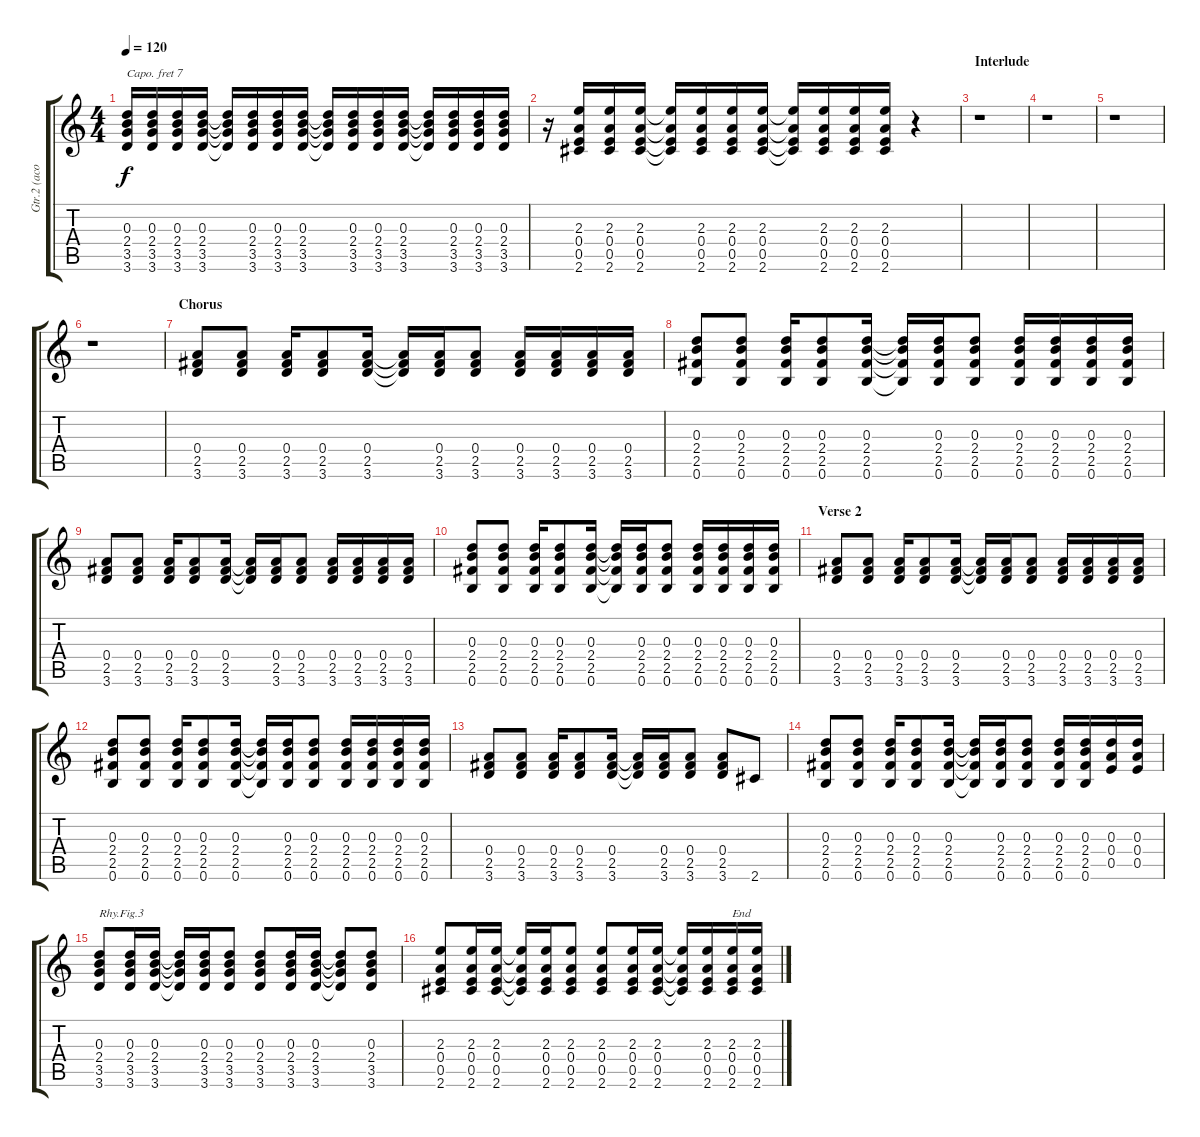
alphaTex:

\track ("Gtr.2 (acous.)" "Gtr.2 (aco") {instrument acousticguitarsteel}
\staff {score tabs}
\capo 7
\tuning (E4 B3 G3 D3 A2 E2) {hide}
\ts (4 4)
\tempo 120
\clef g2
\ks c
(0.3{t} 2.4{t} 3.5{t} 3.6{t}).16{dy f} (0.3 2.4 3.5 3.6).16 (0.3 2.4 3.5 3.6).16 (0.3 2.4 3.5 3.6).16 (0.3{t} 2.4{t} 3.5{t} 3.6{t}).16 (0.3 2.4 3.5 3.6).16 (0.3 2.4 3.5 3.6).16 (0.3 2.4 3.5 3.6).16 (0.3{t} 2.4{t} 3.5{t} 3.6{t}).16 (0.3 2.4 3.5 3.6).16 (0.3 2.4 3.5 3.6).16 (0.3 2.4 3.5 3.6).16 (0.3{t} 2.4{t} 3.5{t} 3.6{t}).16 (0.3 2.4 3.5 3.6).16 (0.3 2.4 3.5 3.6).16 (0.3 2.4 3.5 3.6).16 |
r.16 (2.3 0.4 0.5 2.6).16 (2.3 0.4 0.5 2.6).16 (2.3 0.4 0.5 2.6).16 (2.3{t} 0.4{t} 0.5{t} 2.6{t}).16 (2.3 0.4 0.5 2.6).16 (2.3 0.4 0.5 2.6).16 (2.3 0.4 0.5 2.6).16 (2.3{t} 0.4{t} 0.5{t} 2.6{t}).16 (2.3 0.4 0.5 2.6).16 (2.3 0.4 0.5 2.6).16 (2.3 0.4 0.5 2.6).16 r.4 |
\section ("" "Interlude")
r.1 |
r.1 |
r.1 |
r.1 |
\section ("" "Chorus")
(0.4 2.5 3.6).8 (0.4 2.5 3.6).8 (0.4 2.5 3.6).16 (0.4 2.5 3.6).8 (0.4 2.5 3.6).16 (0.4{t} 2.5{t} 3.6{t}).16 (0.4 2.5 3.6).16 (0.4 2.5 3.6).8 (0.4 2.5 3.6).16 (0.4 2.5 3.6).16 (0.4 2.5 3.6).16 (0.4 2.5 3.6).16 |
(0.3 2.4 2.5 0.6).8 (0.3 2.4 2.5 0.6).8 (0.3 2.4 2.5 0.6).16 (0.3 2.4 2.5 0.6).8 (0.3 2.4 2.5 0.6).16 (0.3{t} 2.4{t} 2.5{t} 0.6{t}).16 (0.3 2.4 2.5 0.6).16 (0.3 2.4 2.5 0.6).8 (0.3 2.4 2.5 0.6).16 (0.3 2.4 2.5 0.6).16 (0.3 2.4 2.5 0.6).16 (0.3 2.4 2.5 0.6).16 |
(0.4 2.5 3.6).8 (0.4 2.5 3.6).8 (0.4 2.5 3.6).16 (0.4 2.5 3.6).8 (0.4 2.5 3.6).16 (0.4{t} 2.5{t} 3.6{t}).16 (0.4 2.5 3.6).16 (0.4 2.5 3.6).8 (0.4 2.5 3.6).16 (0.4 2.5 3.6).16 (0.4 2.5 3.6).16 (0.4 2.5 3.6).16 |
(0.3 2.4 2.5 0.6).8 (0.3 2.4 2.5 0.6).8 (0.3 2.4 2.5 0.6).16 (0.3 2.4 2.5 0.6).8 (0.3 2.4 2.5 0.6).16 (0.3{t} 2.4{t} 2.5{t} 0.6{t}).16 (0.3 2.4 2.5 0.6).16 (0.3 2.4 2.5 0.6).8 (0.3 2.4 2.5 0.6).16 (0.3 2.4 2.5 0.6).16 (0.3 2.4 2.5 0.6).16 (0.3 2.4 2.5 0.6).16 |
\section ("" "Verse 2")
(0.4 2.5 3.6).8 (0.4 2.5 3.6).8 (0.4 2.5 3.6).16 (0.4 2.5 3.6).8 (0.4 2.5 3.6).16 (0.4{t} 2.5{t} 3.6{t}).16 (0.4 2.5 3.6).16 (0.4 2.5 3.6).8 (0.4 2.5 3.6).16 (0.4 2.5 3.6).16 (0.4 2.5 3.6).16 (0.4 2.5 3.6).16 |
(0.3 2.4 2.5 0.6).8 (0.3 2.4 2.5 0.6).8 (0.3 2.4 2.5 0.6).16 (0.3 2.4 2.5 0.6).8 (0.3 2.4 2.5 0.6).16 (0.3{t} 2.4{t} 2.5{t} 0.6{t}).16 (0.3 2.4 2.5 0.6).16 (0.3 2.4 2.5 0.6).8 (0.3 2.4 2.5 0.6).16 (0.3 2.4 2.5 0.6).16 (0.3 2.4 2.5 0.6).16 (0.3 2.4 2.5 0.6).16 |
(0.4 2.5 3.6).8 (0.4 2.5 3.6).8 (0.4 2.5 3.6).16 (0.4 2.5 3.6).8 (0.4 2.5 3.6).16 (0.4{t} 2.5{t} 3.6{t}).16 (0.4 2.5 3.6).16 (0.4 2.5 3.6).8 (0.4 2.5 3.6).8 2.6.8 |
(0.3 2.4 2.5 0.6).8 (0.3 2.4 2.5 0.6).8 (0.3 2.4 2.5 0.6).16 (0.3 2.4 2.5 0.6).8 (0.3 2.4 2.5 0.6).16 (0.3{t} 2.4{t} 2.5{t} 0.6{t}).16 (0.3 2.4 2.5 0.6).16 (0.3 2.4 2.5 0.6).8 (0.3 2.4 2.5 0.6).16 (0.3 2.4 2.5 0.6).16 (0.3 0.4 0.5).16 (0.3 0.4 0.5).16 |
(0.3 2.4 3.5 3.6).8{txt "Rhy.Fig.3"} (0.3 2.4 3.5 3.6).16 (0.3 2.4 3.5 3.6).16 (0.3{t} 2.4{t} 3.5{t} 3.6{t}).16 (0.3 2.4 3.5 3.6).16 (0.3 2.4 3.5 3.6).8 (0.3 2.4 3.5 3.6).8 (0.3 2.4 3.5 3.6).16 (0.3 2.4 3.5 3.6).16 (0.3{t} 2.4{t} 3.5{t} 3.6{t}).8 (0.3 2.4 3.5 3.6).8 |
(2.3 0.4 0.5 2.6).8 (2.3 0.4 0.5 2.6).16 (2.3 0.4 0.5 2.6).16 (2.3{t} 0.4{t} 0.5{t} 2.6{t}).16 (2.3 0.4 0.5 2.6).16 (2.3 0.4 0.5 2.6).8 (2.3 0.4 0.5 2.6).8 (2.3 0.4 0.5 2.6).16 (2.3 0.4 0.5 2.6).16 (2.3{t} 0.4{t} 0.5{t} 2.6{t}).16 (2.3 0.4 0.5 2.6).16 (2.3 0.4 0.5 2.6).16{txt "End"} (2.3 0.4 0.5 2.6).16
